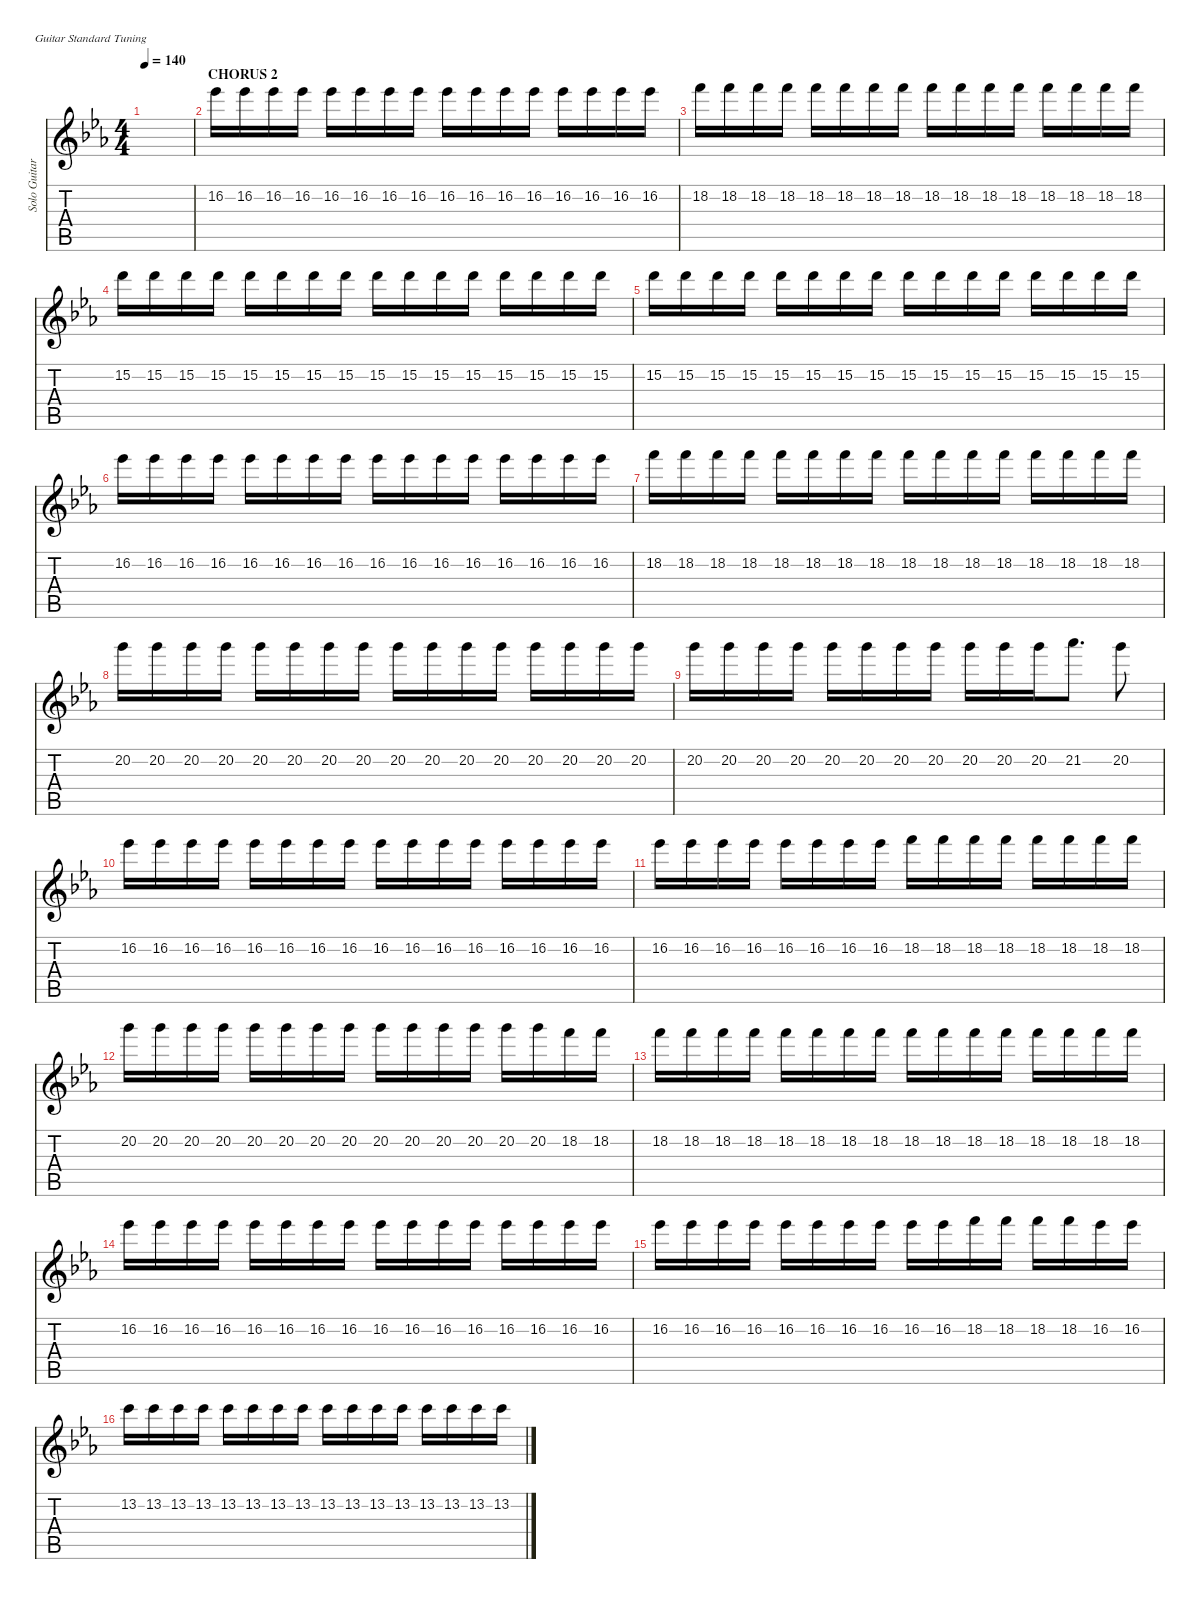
\defaultSystemsLayout 4
\hideDynamics
\bracketExtendMode nobrackets
\otherSystemsTrackNameOrientation horizontal
\track ("Solo Guitar" "Solo Guitar") {instrument distortionguitar}
\staff {score tabs}
\tuning (E4 B3 G3 D3 A2 E2)
\ts (4 4)
\tempo 140
\clef g2
\ks cminor
|
\section ("" "CHORUS 2")
16.2{acc b}.16{beam Down} 16.2{acc b}.16{beam Down} 16.2{acc b}.16{beam Down} 16.2{acc b}.16{beam Down} 16.2{acc b}.16{beam Down} 16.2{acc b}.16{beam Down} 16.2{acc b}.16{beam Down} 16.2{acc b}.16{beam Down} 16.2{acc b}.16{beam Down} 16.2{acc b}.16{beam Down} 16.2{acc b}.16{beam Down} 16.2{acc b}.16{beam Down} 16.2{acc b}.16{beam Down} 16.2{acc b}.16{beam Down} 16.2{acc b}.16{beam Down} 16.2{acc b}.16{beam Down} |
18.2{acc forcenatural}.16{beam Down} 18.2{acc forcenatural}.16{beam Down} 18.2{acc forcenatural}.16{beam Down} 18.2{acc forcenatural}.16{beam Down} 18.2{acc forcenatural}.16{beam Down} 18.2{acc forcenatural}.16{beam Down} 18.2{acc forcenatural}.16{beam Down} 18.2{acc forcenatural}.16{beam Down} 18.2{acc forcenatural}.16{beam Down} 18.2{acc forcenatural}.16{beam Down} 18.2{acc forcenatural}.16{beam Down} 18.2{acc forcenatural}.16{beam Down} 18.2{acc forcenatural}.16{beam Down} 18.2{acc forcenatural}.16{beam Down} 18.2{acc forcenatural}.16{beam Down} 18.2{acc forcenatural}.16{beam Down} |
15.2{acc forcenatural}.16{beam Down} 15.2{acc forcenatural}.16{beam Down} 15.2{acc forcenatural}.16{beam Down} 15.2{acc forcenatural}.16{beam Down} 15.2{acc forcenatural}.16{beam Down} 15.2{acc forcenatural}.16{beam Down} 15.2{acc forcenatural}.16{beam Down} 15.2{acc forcenatural}.16{beam Down} 15.2{acc forcenatural}.16{beam Down} 15.2{acc forcenatural}.16{beam Down} 15.2{acc forcenatural}.16{beam Down} 15.2{acc forcenatural}.16{beam Down} 15.2{acc forcenatural}.16{beam Down} 15.2{acc forcenatural}.16{beam Down} 15.2{acc forcenatural}.16{beam Down} 15.2{acc forcenatural}.16{beam Down} |
15.2{acc forcenatural}.16{beam Down} 15.2{acc forcenatural}.16{beam Down} 15.2{acc forcenatural}.16{beam Down} 15.2{acc forcenatural}.16{beam Down} 15.2{acc forcenatural}.16{beam Down} 15.2{acc forcenatural}.16{beam Down} 15.2{acc forcenatural}.16{beam Down} 15.2{acc forcenatural}.16{beam Down} 15.2{acc forcenatural}.16{beam Down} 15.2{acc forcenatural}.16{beam Down} 15.2{acc forcenatural}.16{beam Down} 15.2{acc forcenatural}.16{beam Down} 15.2{acc forcenatural}.16{beam Down} 15.2{acc forcenatural}.16{beam Down} 15.2{acc forcenatural}.16{beam Down} 15.2{acc forcenatural}.16{beam Down} |
16.2{acc b}.16{beam Down} 16.2{acc b}.16{beam Down} 16.2{acc b}.16{beam Down} 16.2{acc b}.16{beam Down} 16.2{acc b}.16{beam Down} 16.2{acc b}.16{beam Down} 16.2{acc b}.16{beam Down} 16.2{acc b}.16{beam Down} 16.2{acc b}.16{beam Down} 16.2{acc b}.16{beam Down} 16.2{acc b}.16{beam Down} 16.2{acc b}.16{beam Down} 16.2{acc b}.16{beam Down} 16.2{acc b}.16{beam Down} 16.2{acc b}.16{beam Down} 16.2{acc b}.16{beam Down} |
18.2{acc forcenatural}.16{beam Down} 18.2{acc forcenatural}.16{beam Down} 18.2{acc forcenatural}.16{beam Down} 18.2{acc forcenatural}.16{beam Down} 18.2{acc forcenatural}.16{beam Down} 18.2{acc forcenatural}.16{beam Down} 18.2{acc forcenatural}.16{beam Down} 18.2{acc forcenatural}.16{beam Down} 18.2{acc forcenatural}.16{beam Down} 18.2{acc forcenatural}.16{beam Down} 18.2{acc forcenatural}.16{beam Down} 18.2{acc forcenatural}.16{beam Down} 18.2{acc forcenatural}.16{beam Down} 18.2{acc forcenatural}.16{beam Down} 18.2{acc forcenatural}.16{beam Down} 18.2{acc forcenatural}.16{beam Down} |
20.2{acc forcenatural}.16{beam Down} 20.2{acc forcenatural}.16{beam Down} 20.2{acc forcenatural}.16{beam Down} 20.2{acc forcenatural}.16{beam Down} 20.2{acc forcenatural}.16{beam Down} 20.2{acc forcenatural}.16{beam Down} 20.2{acc forcenatural}.16{beam Down} 20.2{acc forcenatural}.16{beam Down} 20.2{acc forcenatural}.16{beam Down} 20.2{acc forcenatural}.16{beam Down} 20.2{acc forcenatural}.16{beam Down} 20.2{acc forcenatural}.16{beam Down} 20.2{acc forcenatural}.16{beam Down} 20.2{acc forcenatural}.16{beam Down} 20.2{acc forcenatural}.16{beam Down} 20.2{acc forcenatural}.16{beam Down} |
20.2{acc forcenatural}.16{beam Down} 20.2{acc forcenatural}.16{beam Down} 20.2{acc forcenatural}.16{beam Down} 20.2{acc forcenatural}.16{beam Down} 20.2{acc forcenatural}.16{beam Down} 20.2{acc forcenatural}.16{beam Down} 20.2{acc forcenatural}.16{beam Down} 20.2{acc forcenatural}.16{beam Down} 20.2{acc forcenatural}.16{beam Down} 20.2{acc forcenatural}.16{beam Down} 20.2{acc forcenatural}.16{beam Down} 21.2{acc b}.8{d beam Down} 20.2{acc forcenatural}.8{beam Down} |
16.2{acc b}.16{beam Down} 16.2{acc b}.16{beam Down} 16.2{acc b}.16{beam Down} 16.2{acc b}.16{beam Down} 16.2{acc b}.16{beam Down} 16.2{acc b}.16{beam Down} 16.2{acc b}.16{beam Down} 16.2{acc b}.16{beam Down} 16.2{acc b}.16{beam Down} 16.2{acc b}.16{beam Down} 16.2{acc b}.16{beam Down} 16.2{acc b}.16{beam Down} 16.2{acc b}.16{beam Down} 16.2{acc b}.16{beam Down} 16.2{acc b}.16{beam Down} 16.2{acc b}.16{beam Down} |
16.2{acc b}.16{beam Down} 16.2{acc b}.16{beam Down} 16.2{acc b}.16{beam Down} 16.2{acc b}.16{beam Down} 16.2{acc b}.16{beam Down} 16.2{acc b}.16{beam Down} 16.2{acc b}.16{beam Down} 16.2{acc b}.16{beam Down} 18.2{acc forcenatural}.16{beam Down} 18.2{acc forcenatural}.16{beam Down} 18.2{acc forcenatural}.16{beam Down} 18.2{acc forcenatural}.16{beam Down} 18.2{acc forcenatural}.16{beam Down} 18.2{acc forcenatural}.16{beam Down} 18.2{acc forcenatural}.16{beam Down} 18.2{acc forcenatural}.16{beam Down} |
20.2{acc forcenatural}.16{beam Down} 20.2{acc forcenatural}.16{beam Down} 20.2{acc forcenatural}.16{beam Down} 20.2{acc forcenatural}.16{beam Down} 20.2{acc forcenatural}.16{beam Down} 20.2{acc forcenatural}.16{beam Down} 20.2{acc forcenatural}.16{beam Down} 20.2{acc forcenatural}.16{beam Down} 20.2{acc forcenatural}.16{beam Down} 20.2{acc forcenatural}.16{beam Down} 20.2{acc forcenatural}.16{beam Down} 20.2{acc forcenatural}.16{beam Down} 20.2{acc forcenatural}.16{beam Down} 20.2{acc forcenatural}.16{beam Down} 18.2{acc forcenatural}.16{beam Down} 18.2{acc forcenatural}.16{beam Down} |
18.2{acc forcenatural}.16{beam Down} 18.2{acc forcenatural}.16{beam Down} 18.2{acc forcenatural}.16{beam Down} 18.2{acc forcenatural}.16{beam Down} 18.2{acc forcenatural}.16{beam Down} 18.2{acc forcenatural}.16{beam Down} 18.2{acc forcenatural}.16{beam Down} 18.2{acc forcenatural}.16{beam Down} 18.2{acc forcenatural}.16{beam Down} 18.2{acc forcenatural}.16{beam Down} 18.2{acc forcenatural}.16{beam Down} 18.2{acc forcenatural}.16{beam Down} 18.2{acc forcenatural}.16{beam Down} 18.2{acc forcenatural}.16{beam Down} 18.2{acc forcenatural}.16{beam Down} 18.2{acc forcenatural}.16{beam Down} |
16.2{acc b}.16{beam Down} 16.2{acc b}.16{beam Down} 16.2{acc b}.16{beam Down} 16.2{acc b}.16{beam Down} 16.2{acc b}.16{beam Down} 16.2{acc b}.16{beam Down} 16.2{acc b}.16{beam Down} 16.2{acc b}.16{beam Down} 16.2{acc b}.16{beam Down} 16.2{acc b}.16{beam Down} 16.2{acc b}.16{beam Down} 16.2{acc b}.16{beam Down} 16.2{acc b}.16{beam Down} 16.2{acc b}.16{beam Down} 16.2{acc b}.16{beam Down} 16.2{acc b}.16{beam Down} |
16.2{acc b}.16{beam Down} 16.2{acc b}.16{beam Down} 16.2{acc b}.16{beam Down} 16.2{acc b}.16{beam Down} 16.2{acc b}.16{beam Down} 16.2{acc b}.16{beam Down} 16.2{acc b}.16{beam Down} 16.2{acc b}.16{beam Down} 16.2{acc b}.16{beam Down} 16.2{acc b}.16{beam Down} 18.2{acc forcenatural}.16{beam Down} 18.2{acc forcenatural}.16{beam Down} 18.2{acc forcenatural}.16{beam Down} 18.2{acc forcenatural}.16{beam Down} 16.2{acc b}.16{beam Down} 16.2{acc b}.16{beam Down} |
13.2{acc forcenatural}.16{beam Down} 13.2{acc forcenatural}.16{beam Down} 13.2{acc forcenatural}.16{beam Down} 13.2{acc forcenatural}.16{beam Down} 13.2{acc forcenatural}.16{beam Down} 13.2{acc forcenatural}.16{beam Down} 13.2{acc forcenatural}.16{beam Down} 13.2{acc forcenatural}.16{beam Down} 13.2{acc forcenatural}.16{beam Down} 13.2{acc forcenatural}.16{beam Down} 13.2{acc forcenatural}.16{beam Down} 13.2{acc forcenatural}.16{beam Down} 13.2{acc forcenatural}.16{beam Down} 13.2{acc forcenatural}.16{beam Down} 13.2{acc forcenatural}.16{beam Down} 13.2{acc forcenatural}.16{beam Down}
